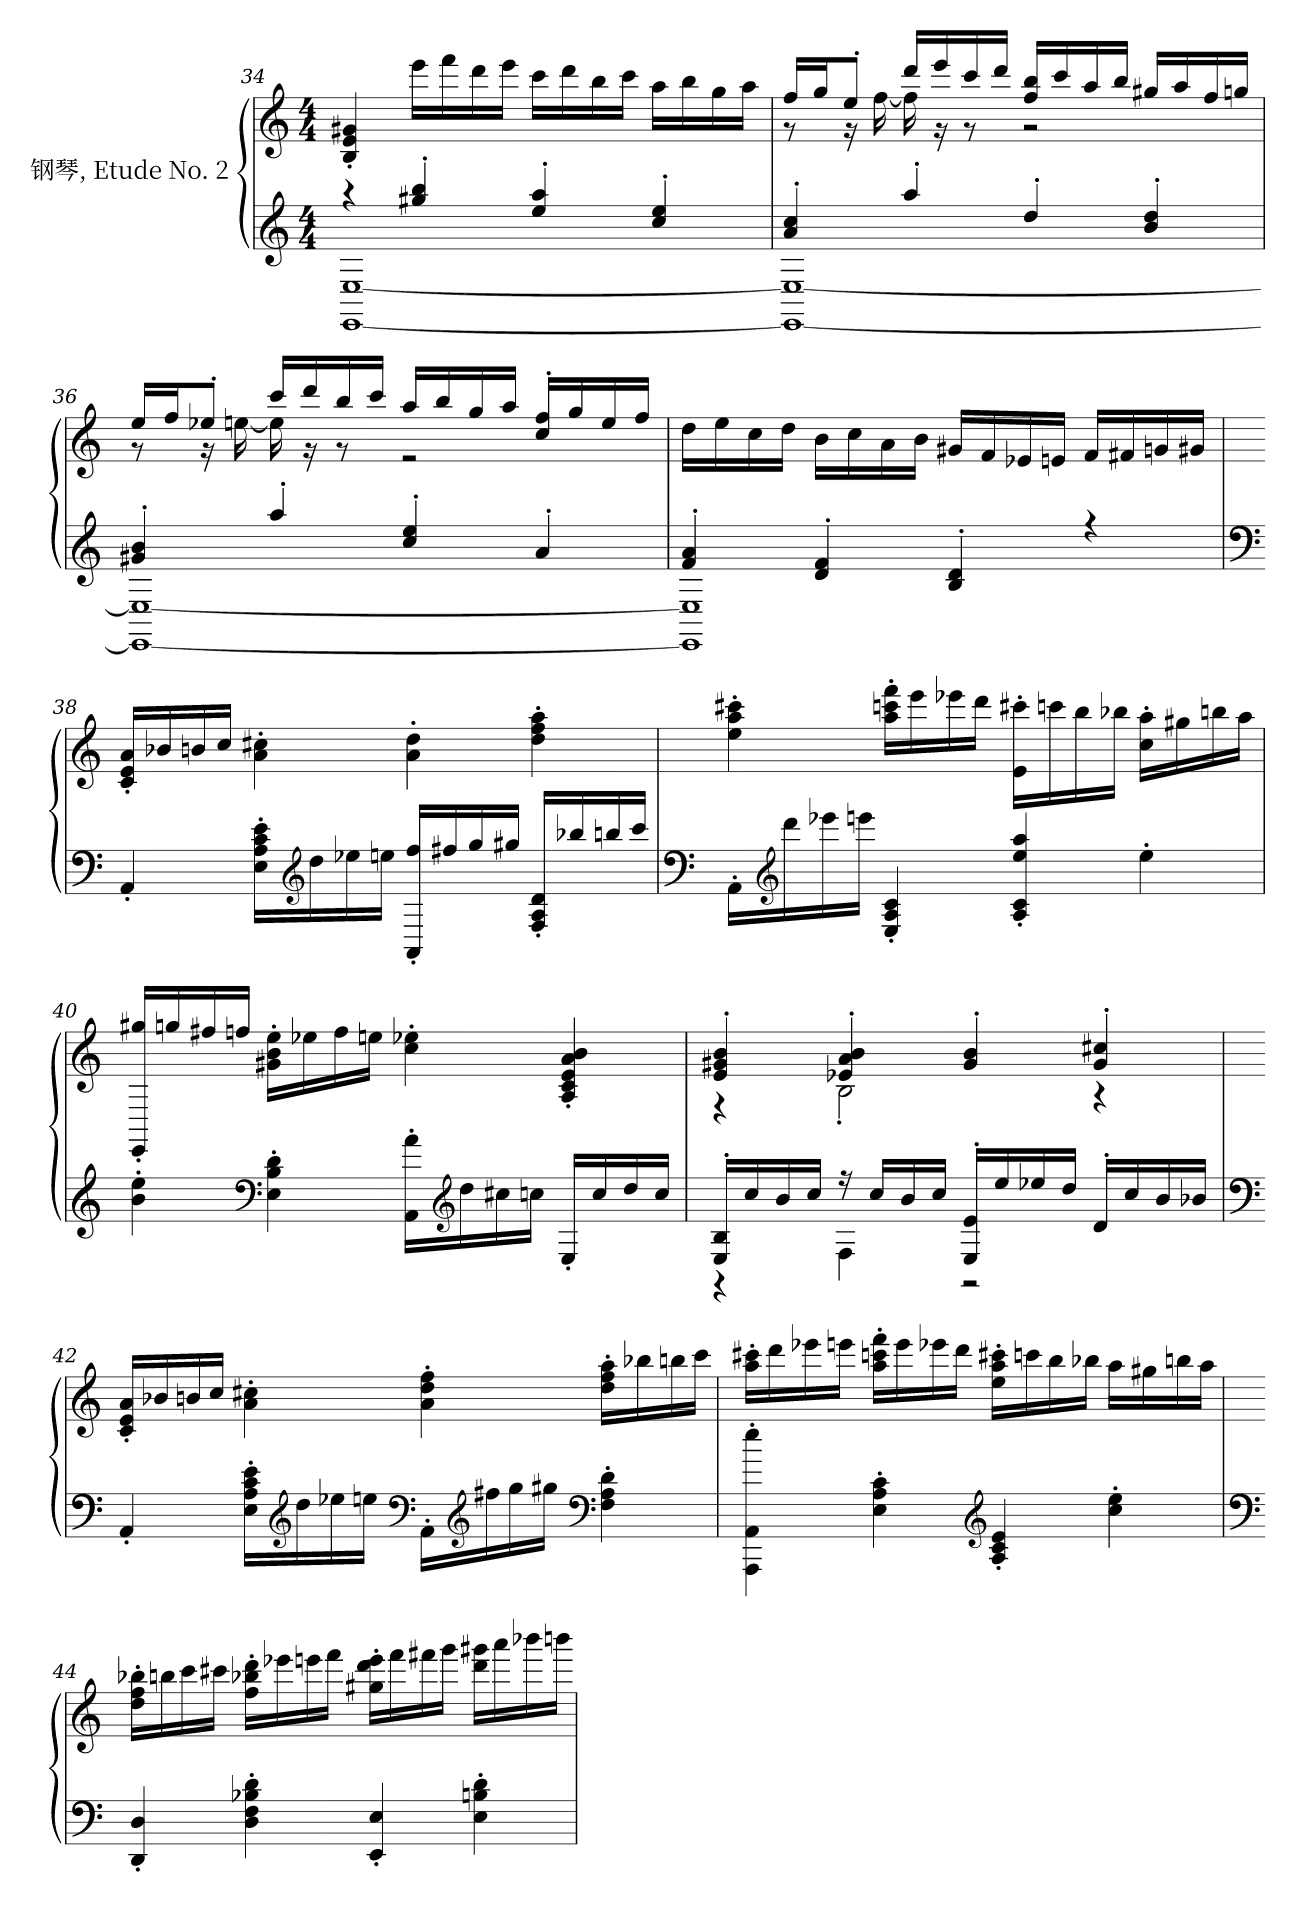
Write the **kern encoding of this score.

**kern	**kern
*part1	*part1
*staff2	*staff1
*I"钢琴, Etude No. 2	*
!!LO:LB:g=z
*clefG2	*clefG2
*k[]	*k[]
*M4/4	*M4/4
*MM136	*MM136
=34	=34
*^	*
4r	[1EE [1E	4B/' 4e/' 4g#X/'
4gg#X/' 4bb/'	.	16eee\LL
.	.	16fff\
.	.	16ddd\
.	.	16eee\JJ
4ee/' 4aa/'	.	16ccc\LL
.	.	16ddd\
.	.	16bb\
.	.	16ccc\JJ
4cc/' 4ee/'	.	16aa\LL
.	.	16bb\
*	*	*MM143
.	.	16gg\
.	.	16aa\JJ
=35	=35	=35
*	*	*^
4a/' 4cc/'	1EE_ 1E_	16ff/LL	8r
.	.	16gg/J	.
.	.	8ee'/J	16r
.	.	.	[16ff\
4aa'/	.	16ddd/LL	16ff\]
.	.	16eee/	16r
.	.	16ccc/	8r
.	.	16ddd/JJ	.
4dd'/	.	16ff/ 16bb/LL	2r
.	.	16ccc/	.
.	.	16aa/	.
.	.	16bb/JJ	.
4b/' 4dd/'	.	16gg#X/LL	.
.	.	16aa/	.
.	.	16ff/	.
.	.	16ggn/JJ	.
!!LO:LB:g=z	!!
=36	=36	=36	=36
4g#X/' 4b/'	1EE_ 1E_	16ee/LL	8r
.	.	16ff/J	.
.	.	8ee-X'/J	16r
.	.	.	[16een\
4aa'/	.	16ccc/LL	16ee\]
.	.	16ddd/	16r
.	.	16bb/	8r
.	.	16ccc/JJ	.
4cc/' 4ee/'	.	16aa/LL	2r
.	.	16bb/	.
.	.	16gg/	.
.	.	16aa/JJ	.
4a'/	.	16cc/' 16ff/'LL	.
.	.	16gg/	.
.	.	16ee/	.
.	.	16ff/JJ	.
*	*	*v	*v
=37	=37	=37
4f/' 4a/'	1EE] 1E]	16dd\LL
.	.	16ee\
.	.	16cc\
.	.	16dd\JJ
4d/' 4f/'	.	16b\LL
.	.	16cc\
.	.	16a\
.	.	16b\JJ
4B/' 4d/'	.	16g#X/LL
.	.	16f/
.	.	16e-X/
.	.	16en/JJ
4r	.	16f/LL
*	*	*MM140
.	.	16f#X/
.	.	16gn/
.	.	16g#X/JJ
*v	*v	*
!!LO:LB:g=z
=38	=38
*clefF4	*
4AA'/	16c/' 16e/' 16a/'LL
.	16b-X/
.	16bn/
.	16cc/JJ
16E\' 16A\' 16c\' 16e\'LL	4a\' 4cc#X\'
*clefG2	*
16dd\	.
16ee-X\	.
16een\JJ	.
16AA/' 16ff/'LL	4a\' 4dd\'
16ff#X/	.
16gg/	.
16gg#X/JJ	.
16F/' 16A/' 16d/'LL	4dd\' 4ff\' 4aa\'
16bb-X/	.
16bbn/	.
16ccc/JJ	.
!!LO:PB:g=z
=39	=39
*clefF4	*
16AA'\LL	4ee\' 4aa\' 4ccc#X\'
*clefG2	*
16ddd\	.
16eee-X\	.
16eeen\JJ	.
4E/' 4A/' 4c/'	16aa\' 16cccn\' 16fff\'LL
.	16eee\
.	16eee-X\
.	16ddd\JJ
4A/' 4c/' 4ee/' 4aa/'	16e\' 16ccc#X\'LL
.	16cccn\
.	16bb\
.	16bb-X\JJ
4ee'\	16cc\' 16aa\'LL
.	16gg#X\
.	16bbn\
.	16aa\JJ
!!LO:LB:g=z
=40	=40
4b\' 4ee\'	16EE/' 16gg#X/'LL
.	16ggn/
.	16ff#X/
.	16ffn/JJ
*clefF4	*
4E\' 4B\' 4d\'	16g#X\' 16b\' 16ee\'LL
.	16ee-X\
.	16ff\
.	16een\JJ
16AA\' 16a\'LL	4cc\' 4ee-X\'
*clefG2	*
16dd\	.
16cc#X\	.
16ccn\JJ	.
16E'/LL	4A/' 4c/' 4e/' 4a/' 4b/'
16cc/	.
16dd/	.
16cc/JJ	.
=41	=41
*^	*^
16E/' 16B/'LL	4r	4e/' 4g#X/' 4b/'	4r
16cc/	.	.	.
16b/	.	.	.
16cc/JJ	.	.	.
16r	4F\	4e-X/' 4a/' 4b/'	2B'\
16cc/LL	.	.	.
16b/	.	.	.
16cc/JJ	.	.	.
16E/' 16e/'LL	2r	4g#/' 4b/'	.
16ee/	.	.	.
16ee-X/	.	.	.
16dd/JJ	.	.	.
16d'/LL	.	4g#/' 4cc#X/'	4r
16cc/	.	.	.
16b/	.	.	.
16b-X/JJ	.	.	.
*v	*v	*	*
*	*v	*v
!!LO:LB:g=z
=42	=42
*clefF4	*
4AA'/	16c/' 16e/' 16a/'LL
.	16b-X/
.	16bn/
.	16cc/JJ
16E\' 16A\' 16c\' 16e\'LL	4a\' 4cc#X\'
*clefG2	*
16dd\	.
16ee-X\	.
16een\JJ	.
*clefF4	*
16AA'\LL	4a\' 4dd\' 4ff\'
*clefG2	*
16ff#X\	.
16gg\	.
16gg#X\JJ	.
*clefF4	*
4F\' 4A\' 4d\'	16dd\' 16ff\' 16aa\'LL
.	16bb-X\
.	16bbn\
.	16ccc\JJ
!!LO:LB:g=z
=43	=43
4AAA\' 4AA\' 4ee\'	16aa\' 16ccc#X\'LL
.	16ddd\
.	16eee-X\
.	16eeen\JJ
4E\' 4A\' 4c\'	16aa\' 16cccn\' 16fff\'LL
.	16eee\
.	16eee-X\
.	16ddd\JJ
*clefG2	*
4A/' 4c/' 4e/'	16ee\' 16aa\' 16ccc#X\'LL
.	16cccn\
.	16bb\
.	16bb-X\JJ
4cc\' 4ee\'	16aa\LL
.	16gg#X\
.	16bbn\
.	16aa\JJ
!!LO:LB:g=z
=44	=44
*clefF4	*
4DD/' 4D/'	16dd\' 16ff\' 16bb-X\'LL
.	16bbn\
.	16ccc\
.	16ccc#X\JJ
4D\' 4F\' 4B-X\' 4d\'	16ff\' 16bb-X\' 16ddd\'LL
.	16eee-X\
.	16eeen\
.	16fff\JJ
4EE/' 4E/'	16gg#X\' 16ddd\' 16eee\'LL
.	16fff\
.	16fff#X\
.	16ggg\JJ
4E\' 4Bn\' 4d\'	16ddd\ 16ggg#X\LL
.	16aaa\
.	16bbb-X\
.	16bbbn\JJ
=	=
*-	*-
